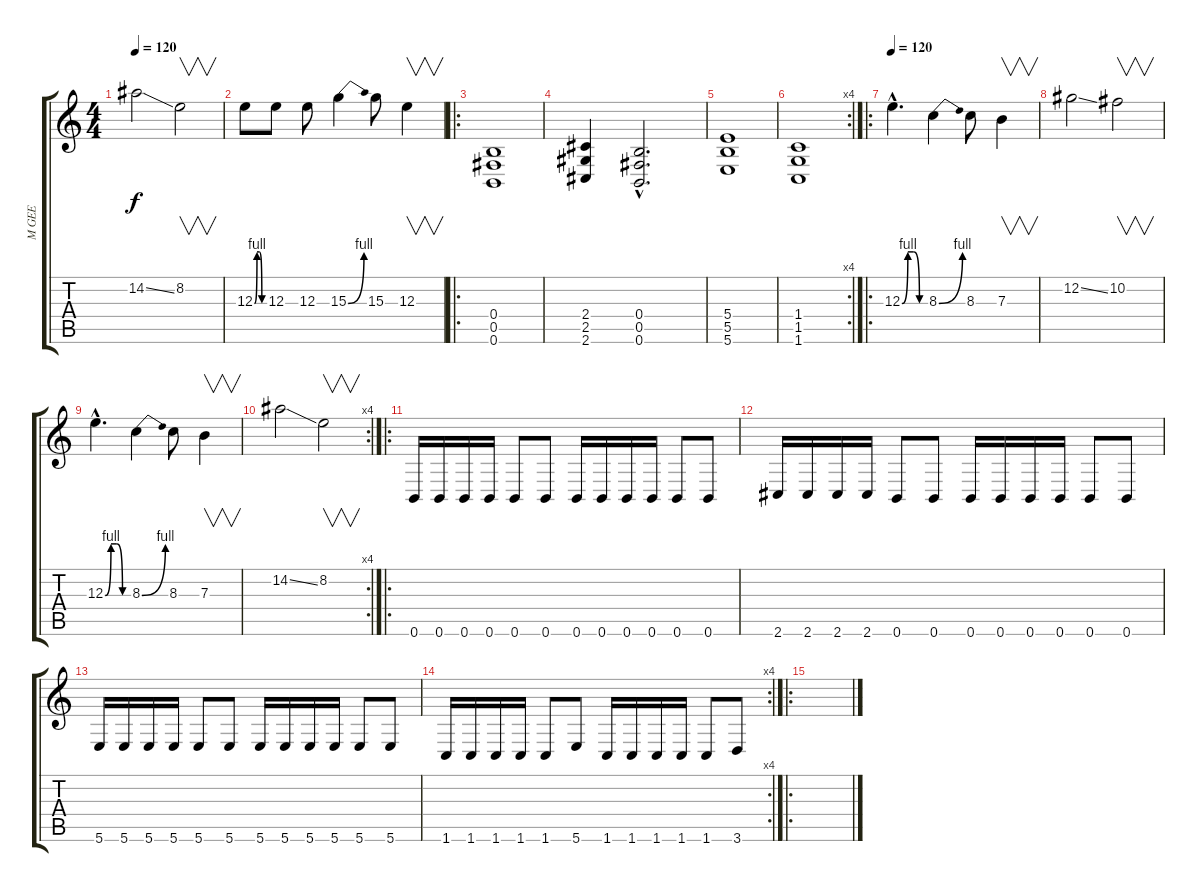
\track ("M GEE" "M GEE") {instrument distortionguitar}
\staff {score tabs}
\tuning (Db4 Ab3 E3 B2 Gb2 B1) {hide}
\ts (4 4)
\tempo 120
\clef g2
\ks c
14.2{ss}.2{dy f} 8.2.2{v} |
12.3{be (custom 0 0 15 4 30 4 45 0 60 0)}.8 12.3.8 12.3.8 15.3{be (bend 0 0 60 4)}.4 15.3.8 12.3.4{v} |
\ro
(0.4 0.5 0.6).1 |
(2.4 2.5 2.6).4 (0.4{hac} 0.5{hac} 0.6{hac}).2{d} |
(5.4 5.5 5.6).1 |
\rc 4
(1.4 1.5 1.6).1 |
\ro
\tempo 120
12.3{be (custom 0 0 15 4 30 4 45 0 60 0) hac}.4{d} 8.3{be (bend 0 0 60 4)}.4 8.3.8 7.3.4{v} |
12.2{ss}.2 10.2.2{v} |
12.3{be (custom 0 0 15 4 30 4 45 0 60 0) hac}.4{d} 8.3{be (bend 0 0 60 4)}.4 8.3.8 7.3.4{v} |
\rc 4
14.2{ss}.2 8.2.2{v} |
\ro
0.6.16 0.6.16 0.6.16 0.6.16 0.6.8 0.6.8 0.6.16 0.6.16 0.6.16 0.6.16 0.6.8 0.6.8 |
2.6.16 2.6.16 2.6.16 2.6.16 0.6.8 0.6.8 0.6.16 0.6.16 0.6.16 0.6.16 0.6.8 0.6.8 |
5.6.16 5.6.16 5.6.16 5.6.16 5.6.8 5.6.8 5.6.16 5.6.16 5.6.16 5.6.16 5.6.8 5.6.8 |
\rc 4
1.6.16 1.6.16 1.6.16 1.6.16 1.6.8 5.6.8 1.6.16 1.6.16 1.6.16 1.6.16 1.6.8 3.6.8 |
\ro
